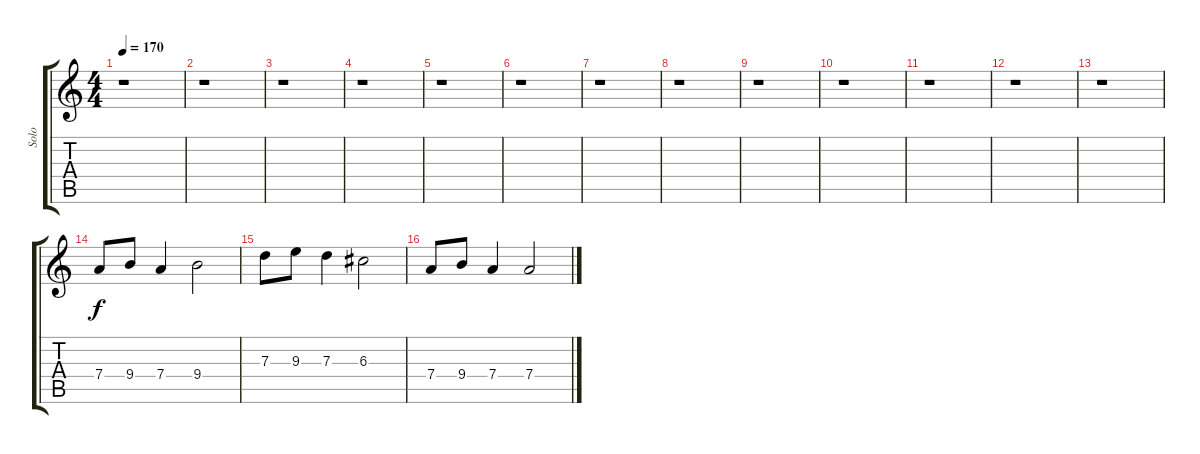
\track ("Solo" "Solo") {instrument distortionguitar}
\staff {score tabs}
\tuning (E4 B3 G3 D3 A2 E2) {hide}
\ts (4 4)
\tempo 170
\clef g2
\ks c
r.1{dy f} |
r.1 |
r.1 |
r.1 |
r.1 |
r.1 |
r.1 |
r.1 |
r.1 |
r.1 |
r.1 |
r.1 |
r.1 |
7.4.8 9.4.8 7.4.4 9.4.2 |
7.3.8 9.3.8 7.3.4 6.3.2 |
7.4.8 9.4.8 7.4.4 7.4.2
